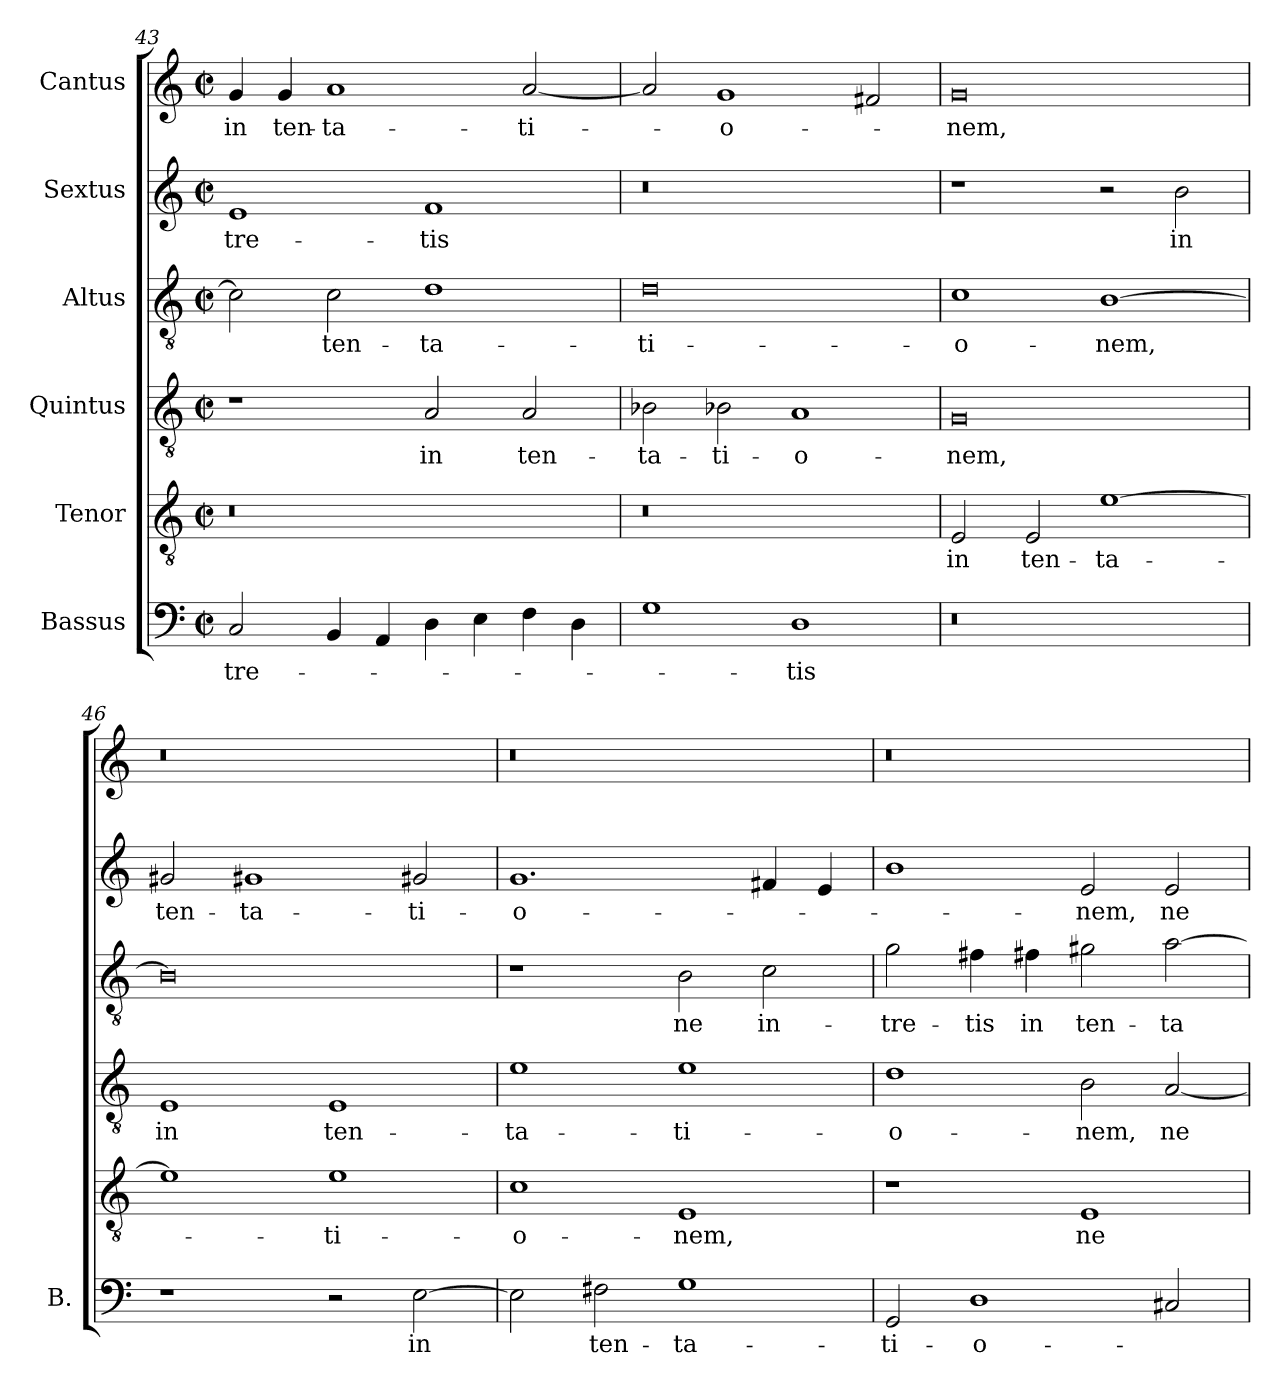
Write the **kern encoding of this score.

**kern	**text	**kern	**text	**kern	**text	**kern	**text	**kern	**text	**kern	**text
*part6	*part6	*part5	*part5	*part4	*part4	*part3	*part3	*part2	*part2	*part1	*part1
*staff6	*staff6	*staff5	*staff5	*staff4	*staff4	*staff3	*staff3	*staff2	*staff2	*staff1	*staff1
*I"Bassus	*	*I"Tenor	*	*I"Quintus	*	*I"Altus	*	*I"Sextus	*	*I"Cantus	*
*I'B.	*	*	*	*	*	*	*	*	*	*	*
*clefF4	*	*clefGv2	*	*clefGv2	*	*clefGv2	*	*clefG2	*	*clefG2	*
*k[]	*	*k[]	*	*k[]	*	*k[]	*	*k[]	*	*k[]	*
*C:	*	*C:	*	*C:	*	*C:	*	*C:	*	*C:	*
*M2/2	*	*M2/2	*	*M2/2	*	*M2/2	*	*M2/2	*	*M2/2	*
*met(c|)	*	*met(c|)	*	*met(c|)	*	*met(c|)	*	*met(c|)	*	*met(c|)	*
=43	=43	=43	=43	=43	=43	=43	=43	=43	=43	=43	=43
!	!	!LO:N:vis=0	!	!	!	!	!	!	!	!	!
2C/	-tre-	1r	.	1r	.	2c\]	.	1e/	-tre-	4g/	in
.	.	.	.	.	.	.	.	.	.	4g/	ten-
4BB/	.	.	.	.	.	2c\	ten-	.	.	1a/	-ta-
4AA/	.	.	.	.	.	.	.	.	.	.	.
4D\	.	1ryy	.	2A/	in	1d\	-ta-	1f/	-tis	.	.
4E\	.	.	.	.	.	.	.	.	.	.	.
4F\	.	.	.	2A/	ten-	.	.	.	.	[2a/	-ti-
4D\	.	.	.	.	.	.	.	.	.	.	.
=44	=44	=44	=44	=44	=44	=44	=44	=44	=44	=44	=44
!	!	!LO:N:vis=0	!	!	!	!	!	!LO:N:vis=0	!	!	!
1G\	.	1r	.	2B-X\	-ta-	0d\	-ti-	1r	.	2a/]	.
.	.	.	.	2B-X\	-ti-	.	.	.	.	1g/	-o-
1D\	-tis	1ryy	.	1A/	-o-	.	.	1ryy	.	.	.
.	.	.	.	.	.	.	.	.	.	2f#X/	.
=45	=45	=45	=45	=45	=45	=45	=45	=45	=45	=45	=45
!LO:N:vis=0	!	!	!	!	!	!	!	!	!	!	!
1r	.	2E/	in	0G/	-nem,	1c\	-o-	1r	.	0g/	-nem,
.	.	2E/	ten-	.	.	.	.	.	.	.	.
1ryy	.	[1e\	-ta-	.	.	[1B\	-nem,	2r	.	.	.
.	.	.	.	.	.	.	.	2b\	in	.	.
=46	=46	=46	=46	=46	=46	=46	=46	=46	=46	=46	=46
!	!	!	!	!	!	!	!	!	!	!LO:N:vis=0	!
1r	.	1e\]	.	1E/	in	0B\]	.	2g#X/	ten-	1r	.
.	.	.	.	.	.	.	.	1g#X/	-ta-	.	.
2r	.	1e\	-ti-	1E/	ten-	.	.	.	.	1ryy	.
[2E\	in	.	.	.	.	.	.	2g#X/	-ti-	.	.
=47	=47	=47	=47	=47	=47	=47	=47	=47	=47	=47	=47
!	!	!	!	!	!	!	!	!	!	!LO:N:vis=0	!
2E\]	.	1c\	-o-	1e\	-ta-	1r	.	1.g/	-o-	1r	.
2F#X\	ten-	.	.	.	.	.	.	.	.	.	.
1G\	-ta-	1E/	-nem,	1e\	-ti-	2B\	ne	.	.	1ryy	.
.	.	.	.	.	.	2c\	in-	4f#X/	.	.	.
.	.	.	.	.	.	.	.	4e/	.	.	.
=48	=48	=48	=48	=48	=48	=48	=48	=48	=48	=48	=48
!	!	!	!	!	!	!	!	!	!	!LO:N:vis=0	!
2GG/	-ti-	1r	.	1d\	-o-	2g\	-tre-	1b\	.	1r	.
1D\	-o-	.	.	.	.	4f#X\	-tis	.	.	.	.
.	.	.	.	.	.	4f#X\	in	.	.	.	.
.	.	1E/	ne	2B\	-nem,	2g#X\	ten-	2e/	-nem,	1ryy	.
2C#X/	.	.	.	[2A/	ne	[2a\	-ta-	2e/	ne	.	.
=	=	=	=	=	=	=	=	=	=	=	=
*-	*-	*-	*-	*-	*-	*-	*-	*-	*-	*-	*-
